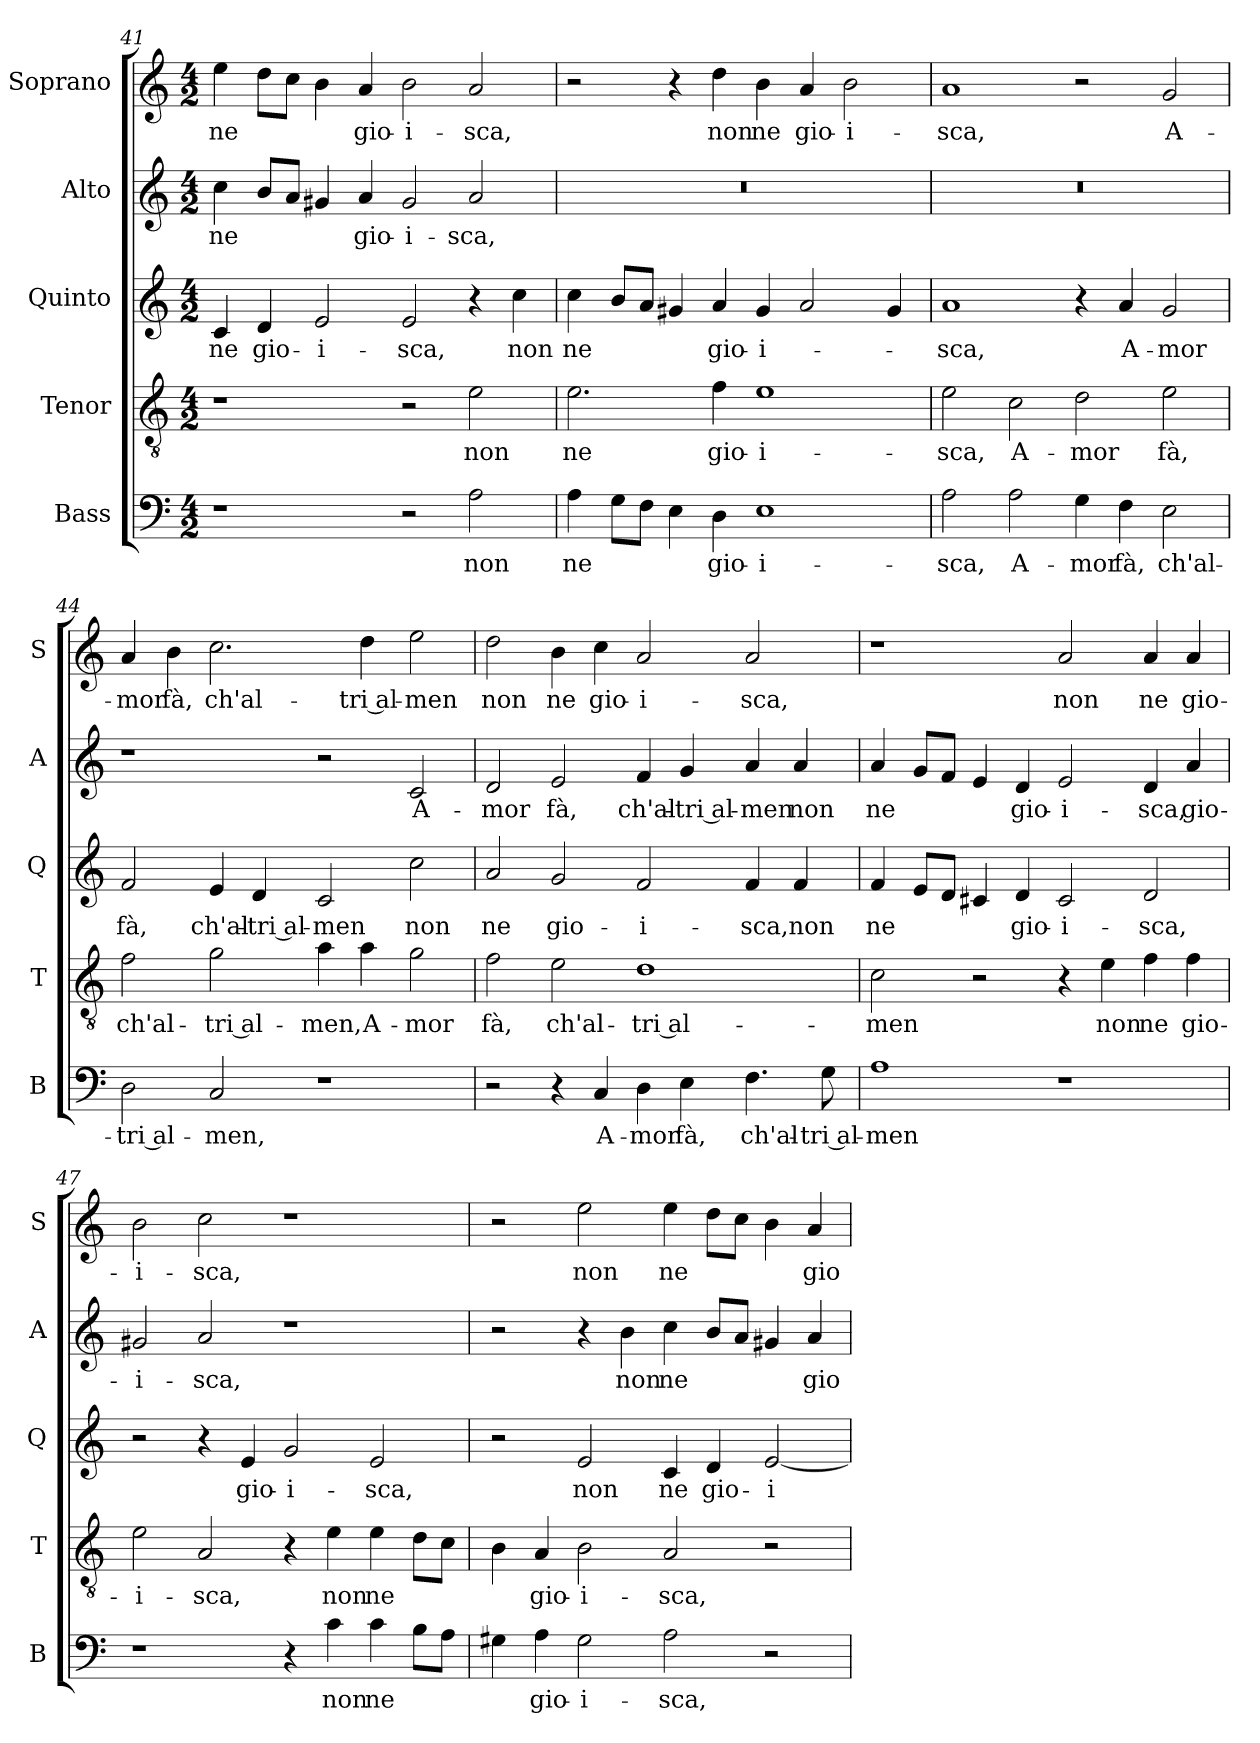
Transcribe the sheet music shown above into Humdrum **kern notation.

**kern	**text	**kern	**text	**kern	**text	**kern	**text	**kern	**text
*part5	*part5	*part4	*part4	*part3	*part3	*part2	*part2	*part1	*part1
*staff5	*staff5	*staff4	*staff4	*staff3	*staff3	*staff2	*staff2	*staff1	*staff1
*I"Bass	*	*I"Tenor	*	*I"Quinto	*	*I"Alto	*	*I"Soprano	*
*I'B	*	*I'T	*	*I'Q	*	*I'A	*	*I'S	*
*clefF4	*	*clefGv2	*	*clefG2	*	*clefG2	*	*clefG2	*
*k[]	*	*k[]	*	*k[]	*	*k[]	*	*k[]	*
*C:	*	*C:	*	*C:	*	*C:	*	*C:	*
*M4/2	*	*M4/2	*	*M4/2	*	*M4/2	*	*M4/2	*
=41	=41	=41	=41	=41	=41	=41	=41	=41	=41
!	!	!	!	!	!LO:LY:b	!	!LO:LY:b	!	!LO:LY:b
1r	.	1r	.	4c/	ne	4cc\	ne	4ee\	ne
!	!	!	!	!	!LO:LY:b	!	!	!	!
.	.	.	.	4d/	gio-	8b/L	.	8dd\L	.
.	.	.	.	.	.	8a/J	.	8cc\J	.
!	!	!	!	!	!LO:LY:b	!	!	!	!
.	.	.	.	2e/	-i-	4g#X/	.	4b\	.
!	!	!	!	!	!	!	!LO:LY:b	!	!LO:LY:b
.	.	.	.	.	.	4a/	gio-	4a/	gio-
!	!	!	!	!	!LO:LY:b	!	!LO:LY:b	!	!LO:LY:b
2r	.	2r	.	2e/	-sca,	2g#/	-i-	2b\	-i-
!	!LO:LY:b	!	!LO:LY:b	!	!	!	!LO:LY:b	!	!LO:LY:b
2A\	non	2e\	non	4r	.	2a/	-sca,	2a/	-sca,
!	!	!	!	!	!LO:LY:b	!	!	!	!
.	.	.	.	4cc\	non	.	.	.	.
!!LO:LB:g=z
=42	=42	=42	=42	=42	=42	=42	=42	=42	=42
!	!LO:LY:b	!	!LO:LY:b	!	!LO:LY:b	!	!	!	!
4A\	ne	2.e\	ne	4cc\	ne	0r	.	2r	.
8G\L	.	.	.	8b/L	.	.	.	.	.
8F\J	.	.	.	8a/J	.	.	.	.	.
4E\	.	.	.	4g#X/	.	.	.	4r	.
!	!LO:LY:b	!	!LO:LY:b	!	!LO:LY:b	!	!	!	!LO:LY:b
4D\	gio-	4f\	gio-	4a/	gio-	.	.	4dd\	non
!	!LO:LY:b	!	!LO:LY:b	!	!LO:LY:b	!	!	!	!LO:LY:b
1E	-i-	1e	-i-	4g#/	-i-	.	.	4b\	ne
!	!	!	!	!	!	!	!	!	!LO:LY:b
.	.	.	.	2a/	.	.	.	4a/	gio-
!	!	!	!	!	!	!	!	!	!LO:LY:b
.	.	.	.	.	.	.	.	2b\	-i-
.	.	.	.	4g#/	.	.	.	.	.
=43	=43	=43	=43	=43	=43	=43	=43	=43	=43
!	!LO:LY:b	!	!LO:LY:b	!	!LO:LY:b	!	!	!	!LO:LY:b
2A\	-sca,	2e\	-sca,	1a	-sca,	0r	.	1a	-sca,
!	!LO:LY:b	!	!LO:LY:b	!	!	!	!	!	!
2A\	A-	2c\	A-	.	.	.	.	.	.
!	!LO:LY:b	!	!LO:LY:b	!	!	!	!	!	!
4G\	-mor	2d\	-mor	4r	.	.	.	2r	.
!	!LO:LY:b	!	!	!	!LO:LY:b	!	!	!	!
4F\	fà,	.	.	4a/	A-	.	.	.	.
!	!LO:LY:b	!	!LO:LY:b	!	!LO:LY:b	!	!	!	!LO:LY:b
2E\	ch'al-	2e\	fà,	2g/	-mor	.	.	2g/	A-
=44	=44	=44	=44	=44	=44	=44	=44	=44	=44
!	!LO:LY:b	!	!LO:LY:b	!	!LO:LY:b	!	!	!	!LO:LY:b
2D\	-tri al-	2f\	ch'al-	2f/	fà,	1r	.	4a/	-mor
!	!	!	!	!	!	!	!	!	!LO:LY:b
.	.	.	.	.	.	.	.	4b\	fà,
!	!LO:LY:b	!	!LO:LY:b	!	!LO:LY:b	!	!	!	!LO:LY:b
2C/	-men,	2g\	-tri al-	4e/	ch'al-	.	.	2.cc\	ch'al-
!	!	!	!	!	!LO:LY:b	!	!	!	!
.	.	.	.	4d/	-tri al-	.	.	.	.
!	!	!	!LO:LY:b	!	!LO:LY:b	!	!	!	!
1r	.	4a\	-men,	2c/	-men	2r	.	.	.
!	!	!	!LO:LY:b	!	!	!	!	!	!LO:LY:b
.	.	4a\	A-	.	.	.	.	4dd\	-tri al-
!	!	!	!LO:LY:b	!	!LO:LY:b	!	!LO:LY:b	!	!LO:LY:b
.	.	2g\	-mor	2cc\	non	2c/	A-	2ee\	-men
!!LO:PB:g=z
=45	=45	=45	=45	=45	=45	=45	=45	=45	=45
!	!	!	!LO:LY:b	!	!LO:LY:b	!	!LO:LY:b	!	!LO:LY:b
2r	.	2f\	fà,	2a/	ne	2d/	-mor	2dd\	non
!	!	!	!LO:LY:b	!	!LO:LY:b	!	!LO:LY:b	!	!LO:LY:b
4r	.	2e\	ch'al-	2g/	gio-	2e/	fà,	4b\	ne
!	!LO:LY:b	!	!	!	!	!	!	!	!LO:LY:b
4C/	A-	.	.	.	.	.	.	4cc\	gio-
!	!LO:LY:b	!	!LO:LY:b	!	!LO:LY:b	!	!LO:LY:b	!	!LO:LY:b
4D\	-mor	1d	-tri al-	2f/	-i-	4f/	ch'al-	2a/	-i-
!	!LO:LY:b	!	!	!	!	!	!LO:LY:b	!	!
4E\	fà,	.	.	.	.	4g/	-tri al-	.	.
!	!LO:LY:b	!	!	!	!LO:LY:b	!	!LO:LY:b	!	!LO:LY:b
4.F\	ch'al-	.	.	4f/	-sca,	4a/	-men	2a/	-sca,
!	!	!	!	!	!LO:LY:b	!	!LO:LY:b	!	!
.	.	.	.	4f/	non	4a/	non	.	.
!	!LO:LY:b	!	!	!	!	!	!	!	!
8G\	-tri al-	.	.	.	.	.	.	.	.
=46	=46	=46	=46	=46	=46	=46	=46	=46	=46
!	!LO:LY:b	!	!LO:LY:b	!	!LO:LY:b	!	!LO:LY:b	!	!
1A	-men	2c\	-men	4f/	ne	4a/	ne	1r	.
.	.	.	.	8e/L	.	8g/L	.	.	.
.	.	.	.	8d/J	.	8f/J	.	.	.
.	.	2r	.	4c#X/	.	4e/	.	.	.
!	!	!	!	!	!LO:LY:b	!	!LO:LY:b	!	!
.	.	.	.	4d/	gio-	4d/	gio-	.	.
!	!	!	!	!	!LO:LY:b	!	!LO:LY:b	!	!LO:LY:b
1r	.	4r	.	2c#/	-i-	2e/	-i-	2a/	non
!	!	!	!LO:LY:b	!	!	!	!	!	!
.	.	4e\	non	.	.	.	.	.	.
!	!	!	!LO:LY:b	!	!LO:LY:b	!	!LO:LY:b	!	!LO:LY:b
.	.	4f\	ne	2d/	-sca,	4d/	-sca,	4a/	ne
!	!	!	!LO:LY:b	!	!	!	!LO:LY:b	!	!LO:LY:b
.	.	4f\	gio-	.	.	4a/	gio-	4a/	gio-
=47	=47	=47	=47	=47	=47	=47	=47	=47	=47
!	!	!	!LO:LY:b	!	!	!	!LO:LY:b	!	!LO:LY:b
1r	.	2e\	-i-	2r	.	2g#X/	-i-	2b\	-i-
!	!	!	!LO:LY:b	!	!	!	!LO:LY:b	!	!LO:LY:b
.	.	2A/	-sca,	4r	.	2a/	-sca,	2cc\	-sca,
!	!	!	!	!	!LO:LY:b	!	!	!	!
.	.	.	.	4e/	gio-	.	.	.	.
!	!	!	!	!	!LO:LY:b	!	!	!	!
4r	.	4r	.	2g/	-i-	1r	.	1r	.
!	!LO:LY:b	!	!LO:LY:b	!	!	!	!	!	!
4c\	non	4e\	non	.	.	.	.	.	.
!	!LO:LY:b	!	!LO:LY:b	!	!LO:LY:b	!	!	!	!
4c\	ne	4e\	ne	2e/	-sca,	.	.	.	.
8B\L	.	8d\L	.	.	.	.	.	.	.
8A\J	.	8c\J	.	.	.	.	.	.	.
!!LO:LB:g=z
=48	=48	=48	=48	=48	=48	=48	=48	=48	=48
4G#X\	.	4B\	.	2r	.	2r	.	2r	.
!	!LO:LY:b	!	!LO:LY:b	!	!	!	!	!	!
4A\	gio-	4A/	gio-	.	.	.	.	.	.
!	!LO:LY:b	!	!LO:LY:b	!	!LO:LY:b	!	!	!	!LO:LY:b
2G#\	-i-	2B\	-i-	2e/	non	4r	.	2ee\	non
!	!	!	!	!	!	!	!LO:LY:b	!	!
.	.	.	.	.	.	4b\	non	.	.
!	!LO:LY:b	!	!LO:LY:b	!	!LO:LY:b	!	!LO:LY:b	!	!LO:LY:b
2A\	-sca,	2A/	-sca,	4c/	ne	4cc\	ne	4ee\	ne
!	!	!	!	!	!LO:LY:b	!	!	!	!
.	.	.	.	4d/	gio-	8b/L	.	8dd\L	.
.	.	.	.	.	.	8a/J	.	8cc\J	.
!	!	!	!	!	!LO:LY:b	!	!	!	!
2r	.	2r	.	[2e/	-i-	4g#X/	.	4b\	.
!	!	!	!	!	!	!	!LO:LY:b	!	!LO:LY:b
.	.	.	.	.	.	4a/	gio-	4a/	gio-
=	=	=	=	=	=	=	=	=	=
*-	*-	*-	*-	*-	*-	*-	*-	*-	*-
